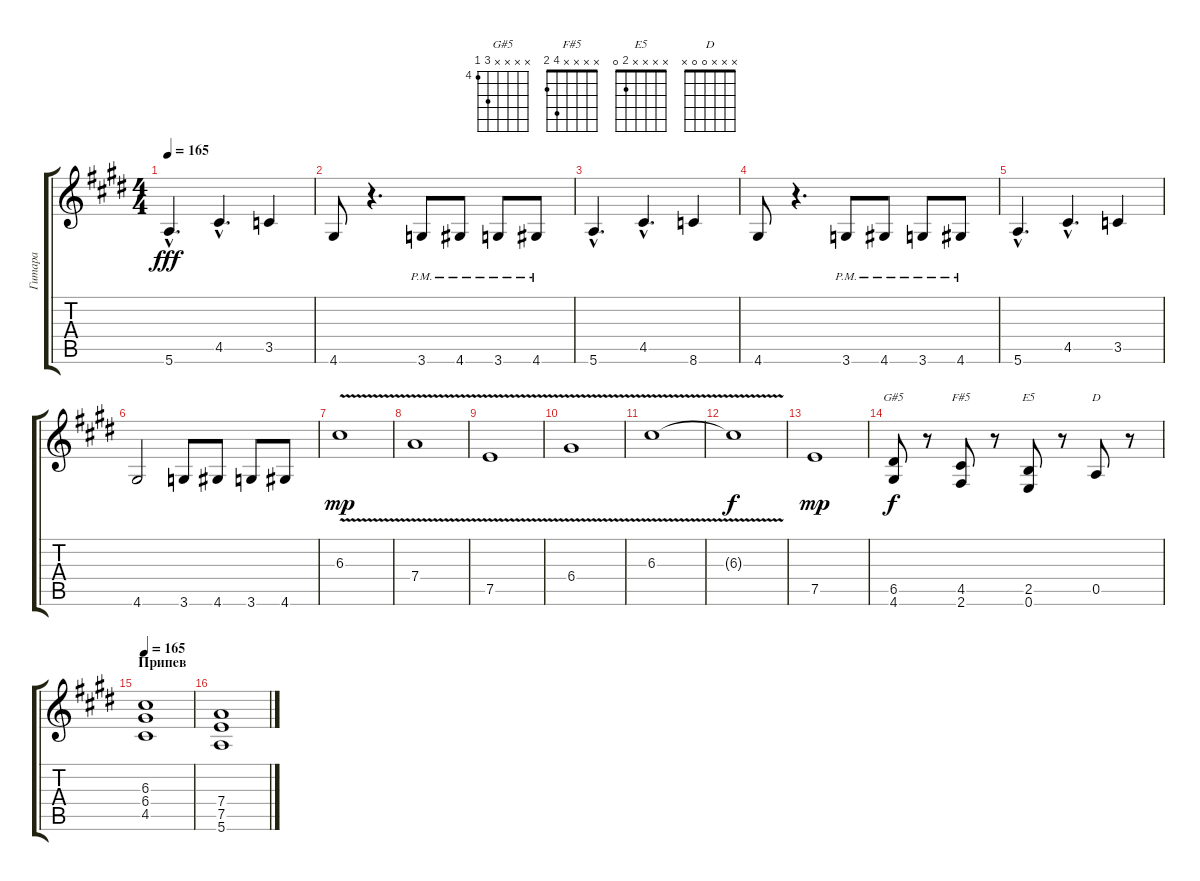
\track ("Гитара" "Гитара") {instrument overdrivenguitar}
\staff {score tabs}
\tuning (E4 B3 G3 D3 A2 E2) {hide}
\chord ("G#5" x x x x 6 4) {firstfret 4}
\chord ("F#5" x x x x 4 2)
\chord ("E5" x x x x 2 0)
\chord ("D" x x x 0 0 x)
\ts (4 4)
\tempo 165
\clef g2
\ks e
5.6{hac}.4{d dy fff} 4.5{hac}.4{d} 3.5.4 |
4.6.8 r.4{d} 3.6{pm}.8 4.6{pm}.8 3.6{pm}.8 4.6{pm}.8 |
5.6{hac}.4{d} 4.5{hac}.4{d} 8.6.4 |
4.6.8 r.4{d} 3.6{pm}.8 4.6{pm}.8 3.6{pm}.8 4.6{pm}.8 |
5.6{hac}.4{d} 4.5{hac}.4{d} 3.5.4 |
4.6.2 3.6.8 4.6.8 3.6.8 4.6.8 |
6.3{v}.1{dy mp} |
7.4{v}.1 |
7.5{v}.1 |
6.4{v}.1 |
6.3{v}.1 |
6.3{t}.1{dy f} |
7.5.1{dy mp volume 12} |
(6.5 4.6).8{ch "G#5" dy f volume 14} r.8 (4.5 2.6).8{ch "F#5"} r.8 (2.5 0.6).8{ch "E5"} r.8 0.5.8{ch "D"} r.8 |
\section ("" "Припев")
\tempo 165
(6.3 6.4 4.5).1 |
(7.4 7.5 5.6).1
